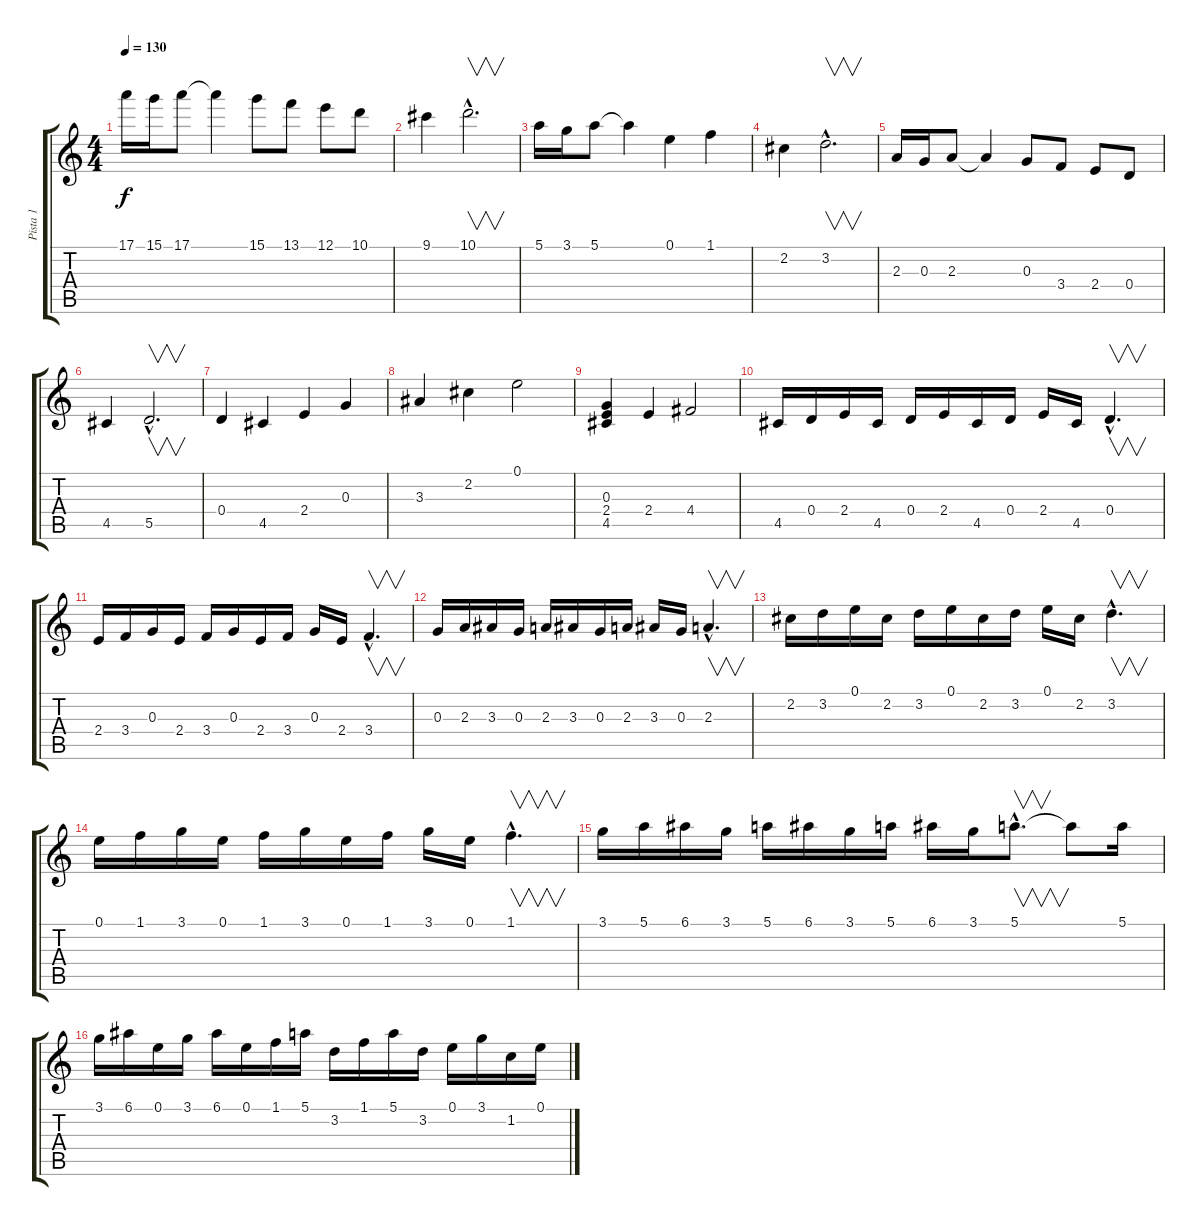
\track ("Pista 1" "Pista 1") {instrument distortionguitar}
\staff {score tabs}
\tuning (E4 B3 G3 D3 A2 E2) {hide}
\ts (4 4)
\tempo 130
\clef g2
\ks c
17.1.16{dy f instrument distortionguitar} 15.1.16 17.1.8 17.1{t}.4 15.1.8 13.1.8 12.1.8 10.1.8 |
9.1.4 10.1{hac}.2{v d} |
5.1.16 3.1.16 5.1.8 5.1{t}.4 0.1.4 1.1.4 |
2.2.4 3.2{hac}.2{v d} |
2.3.16 0.3.16 2.3.8 2.3{t}.4 0.3.8 3.4.8 2.4.8 0.4.8 |
4.5.4 5.5{hac}.2{v d} |
0.4.4 4.5.4 2.4.4 0.3.4 |
3.3.4 2.2.4 0.1.2 |
(0.3 2.4 4.5).4 2.4.4 4.4.2 |
4.5.16 0.4.16 2.4.16 4.5.16 0.4.16 2.4.16 4.5.16 0.4.16 2.4.16 4.5.16 0.4{hac}.4{v d} |
2.4.16 3.4.16 0.3.16 2.4.16 3.4.16 0.3.16 2.4.16 3.4.16 0.3.16 2.4.16 3.4{hac}.4{v d} |
0.3.16 2.3.16 3.3.16 0.3.16 2.3.16 3.3.16 0.3.16 2.3.16 3.3.16 0.3.16 2.3{hac}.4{v d} |
2.2.16 3.2.16 0.1.16 2.2.16 3.2.16 0.1.16 2.2.16 3.2.16 0.1.16 2.2.16 3.2{hac}.4{v d} |
0.1.16 1.1.16 3.1.16 0.1.16 1.1.16 3.1.16 0.1.16 1.1.16 3.1.16 0.1.16 1.1{hac}.4{v d} |
3.1.16 5.1.16 6.1.16 3.1.16 5.1.16 6.1.16 3.1.16 5.1.16 6.1.16 3.1.16 5.1{hac}.8{v d} 5.1{t}.8 5.1.16 |
3.1.16 6.1.16 0.1.16 3.1.16 6.1.16 0.1.16 1.1.16 5.1.16 3.2.16 1.1.16 5.1.16 3.2.16 0.1.16 3.1.16 1.2.16 0.1.16
